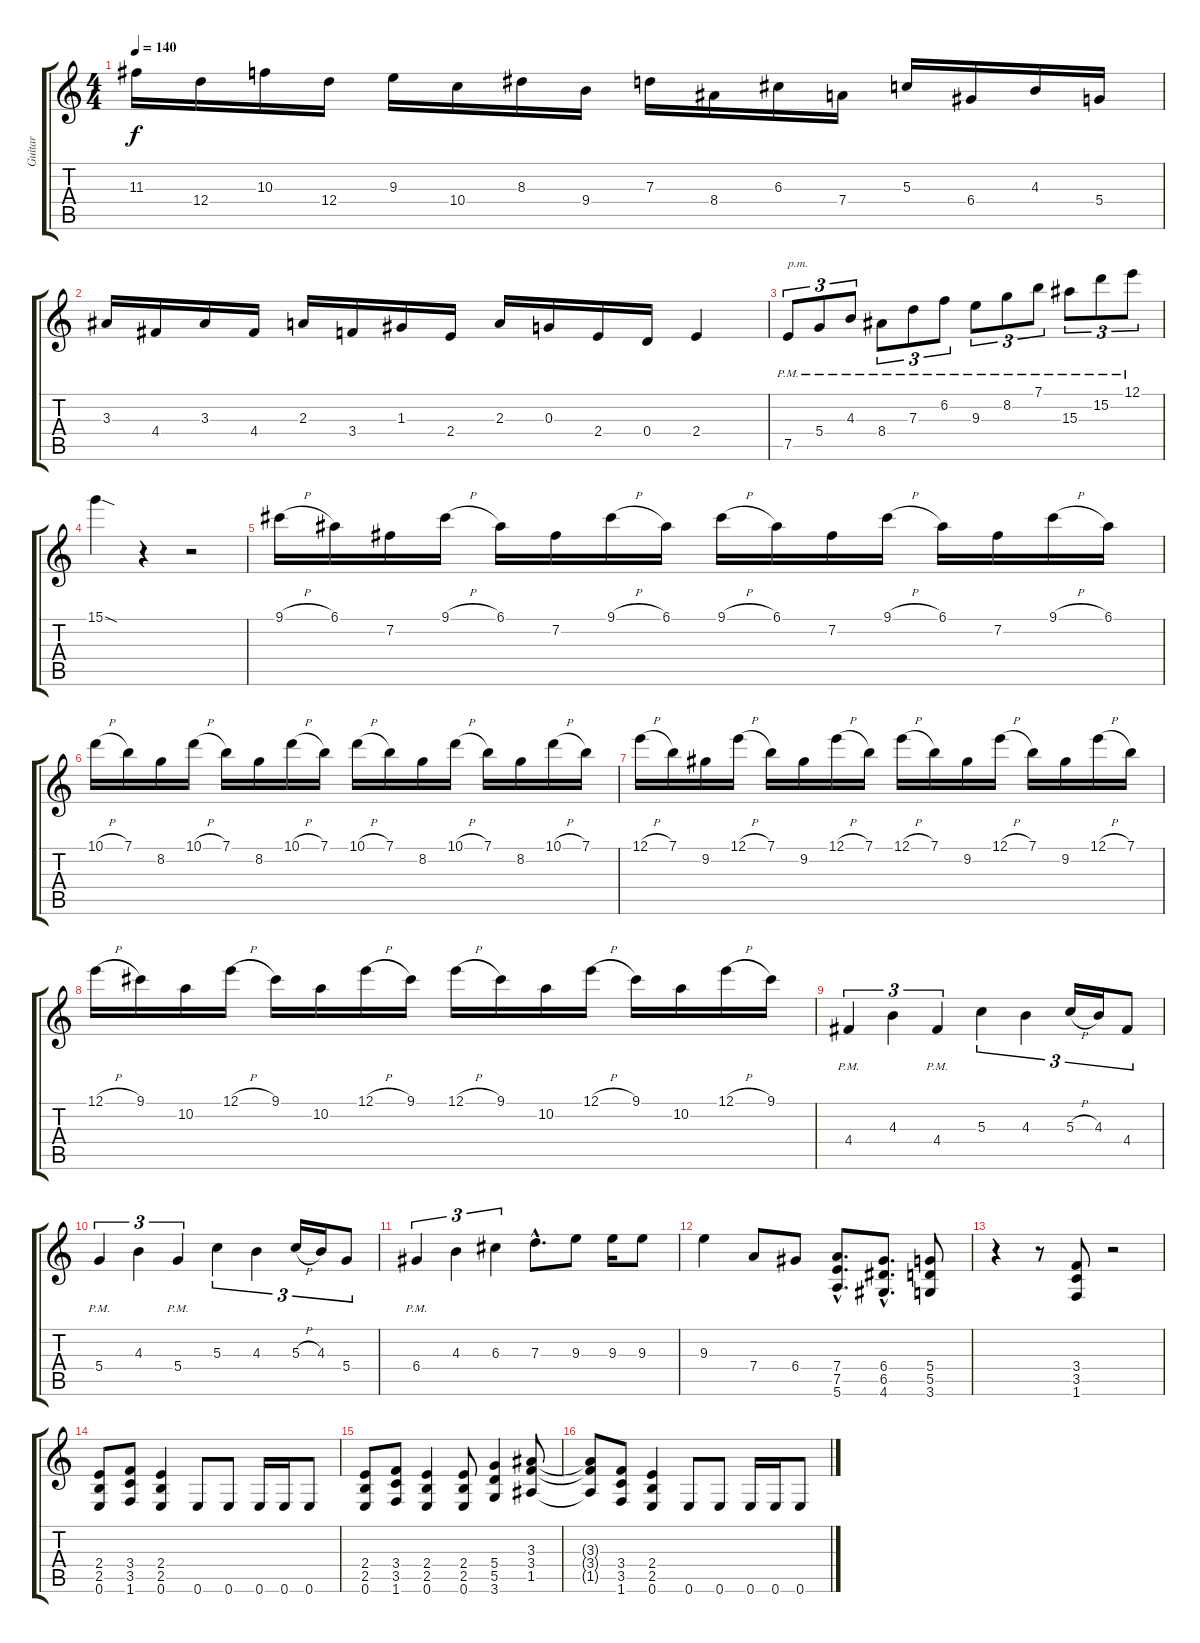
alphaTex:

\track ("Guitar" "Guitar") {instrument distortionguitar}
\staff {score tabs}
\tuning (E4 B3 G3 D3 A2 E2) {hide}
\ts (4 4)
\tempo 140
\clef g2
\ks c
11.3.16{dy f} 12.4.16 10.3.16 12.4.16 9.3.16 10.4.16 8.3.16 9.4.16 7.3.16 8.4.16 6.3.16 7.4.16 5.3.16 6.4.16 4.3.16 5.4.16 |
3.3.16 4.4.16 3.3.16 4.4.16 2.3.16 3.4.16 1.3.16 2.4.16 2.3.16 0.3.16 2.4.16 0.4.16 2.4.4 |
7.5{pm}.8{tu (3 2) txt "p.m."} 5.4{pm}.8{tu (3 2)} 4.3{pm}.8{tu (3 2)} 8.4{pm}.8{tu (3 2)} 7.3{pm}.8{tu (3 2)} 6.2{pm}.8{tu (3 2)} 9.3{pm}.8{tu (3 2)} 8.2{pm}.8{tu (3 2)} 7.1{pm}.8{tu (3 2)} 15.3{pm}.8{tu (3 2)} 15.2{pm}.8{tu (3 2)} 12.1{pm}.8{tu (3 2)} |
15.1{sod}.4 r.4 r.2 |
9.1{h}.16 6.1.16 7.2.16 9.1{h}.16 6.1.16 7.2.16 9.1{h}.16 6.1.16 9.1{h}.16 6.1.16 7.2.16 9.1{h}.16 6.1.16 7.2.16 9.1{h}.16 6.1.16 |
10.1{h}.16 7.1.16 8.2.16 10.1{h}.16 7.1.16 8.2.16 10.1{h}.16 7.1.16 10.1{h}.16 7.1.16 8.2.16 10.1{h}.16 7.1.16 8.2.16 10.1{h}.16 7.1.16 |
12.1{h}.16 7.1.16 9.2.16 12.1{h}.16 7.1.16 9.2.16 12.1{h}.16 7.1.16 12.1{h}.16 7.1.16 9.2.16 12.1{h}.16 7.1.16 9.2.16 12.1{h}.16 7.1.16 |
12.1{h}.16 9.1.16 10.2.16 12.1{h}.16 9.1.16 10.2.16 12.1{h}.16 9.1.16 12.1{h}.16 9.1.16 10.2.16 12.1{h}.16 9.1.16 10.2.16 12.1{h}.16 9.1.16 |
4.4{pm}.4{tu (3 2)} 4.3.4{tu (3 2)} 4.4{pm}.4{tu (3 2)} 5.3.4{tu (3 2)} 4.3.4{tu (3 2)} 5.3{h}.16{tu (3 2)} 4.3.16{tu (3 2)} 4.4.8{tu (3 2)} |
5.4{pm}.4{tu (3 2)} 4.3.4{tu (3 2)} 5.4{pm}.4{tu (3 2)} 5.3.4{tu (3 2)} 4.3.4{tu (3 2)} 5.3{h}.16{tu (3 2)} 4.3.16{tu (3 2)} 5.4.8{tu (3 2)} |
6.4{pm}.4{tu (3 2)} 4.3.4{tu (3 2)} 6.3.4{tu (3 2)} 7.3{hac}.8{d} 9.3.8 9.3.16 9.3.8 |
9.3.4 7.4.8 6.4.8 (7.4{hac} 7.5{hac} 5.6{hac}).8{d} (6.4{hac} 6.5{hac} 4.6{hac}).8{d} (5.4 5.5 3.6).8 |
r.4 r.8 (3.4 3.5 1.6).8 r.2 |
(2.4 2.5 0.6).8 (3.4 3.5 1.6).8 (2.4 2.5 0.6).4 0.6.8 0.6.8 0.6.16 0.6.16 0.6.8 |
(2.4 2.5 0.6).8 (3.4 3.5 1.6).8 (2.4 2.5 0.6).4 (2.4 2.5 0.6).8 (5.4 5.5 3.6).4 (3.3 3.4 1.5).8 |
(3.3{t} 3.4{t} 1.5{t}).8 (3.4 3.5 1.6).8 (2.4 2.5 0.6).4 0.6.8 0.6.8 0.6.16 0.6.16 0.6.8
